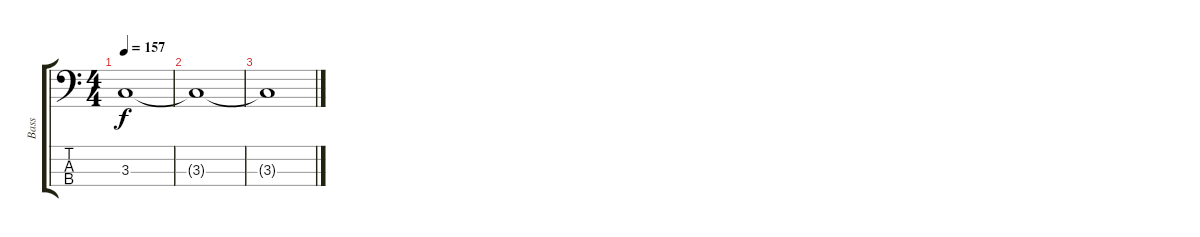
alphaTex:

\track ("Bass" "Bass") {instrument electricbasspick}
\staff {score tabs}
\tuning (G2 D2 A1 E1) {hide}
\ts (4 4)
\tempo 157
\clef f4
\ks c
3.3{t}.1{dy f} |
3.3{t}.1 |
3.3{t}.1
